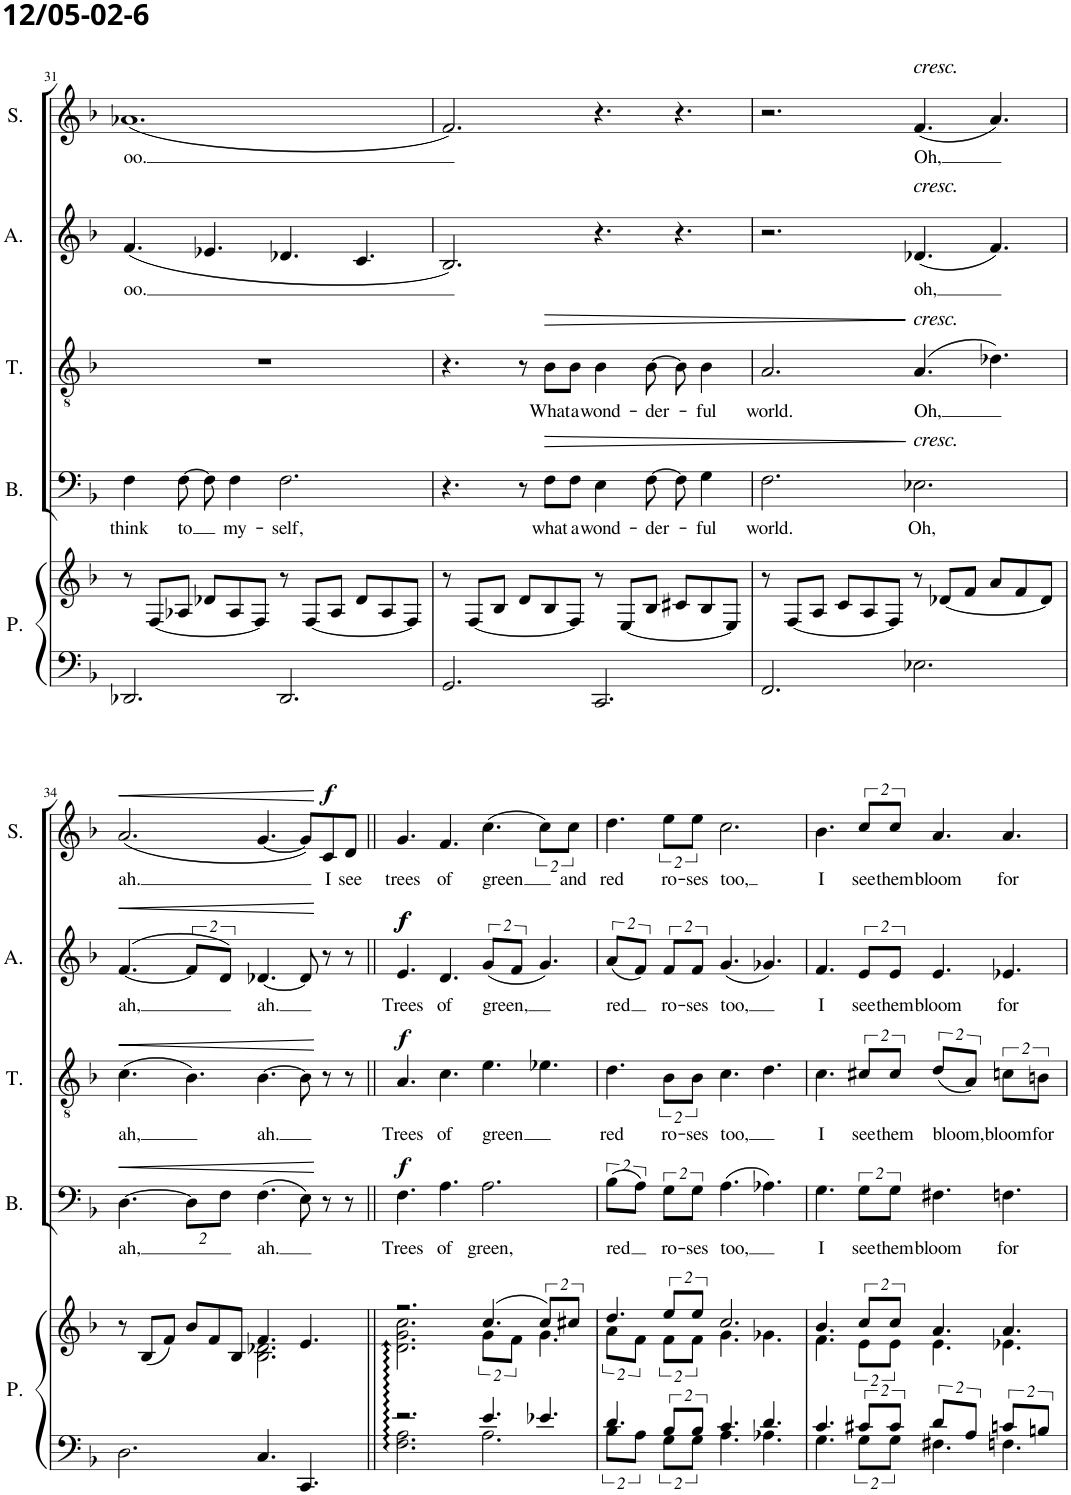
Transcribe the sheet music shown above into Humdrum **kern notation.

**kern	**kern	**kern	**text	**dynam	**kern	**text	**dynam	**kern	**text	**dynam	**kern	**text	**dynam
*part5	*part5	*part4	*part4	*part4	*part3	*part3	*part3	*part2	*part2	*part2	*part1	*part1	*part1
*staff6	*staff5	*staff4	*staff4	*staff4	*staff3	*staff3	*staff3	*staff2	*staff2	*staff2	*staff1	*staff1	*staff1
*I"Piano	*	*I"Bas	*	*	*I"Tenor	*	*	*I"Alt	*	*	*I"Sopraan	*	*
*I'P.	*	*I'B.	*	*	*I'T.	*	*	*I'A.	*	*	*I'S.	*	*
!!LO:PB:g=z
*clefF4	*clefG2	*clefF4	*	*	*clefGv2	*	*	*clefG2	*	*	*clefG2	*	*
*k[b-]	*k[b-]	*k[b-]	*	*	*k[b-]	*	*	*k[b-]	*	*	*k[b-]	*	*
*M12/8	*M12/8	*M12/8	*	*	*M12/8	*	*	*M12/8	*	*	*M12/8	*	*
=31	=31	=31	=31	=31	=31	=31	=31	=31	=31	=31	=31	=31	=31
!	!	!	!LO:LY:b	!	!	!	!	!	!LO:LY:b	!	!	!LO:LY:b	!
2.DD-X/	8r	4F\	think	.	1.r	.	.	(4.f/	oo.	.	(1.a-X	oo.	.
.	[8F/L	.	.	.	.	.	.	.	.	.	.	.	.
!	!	!	!LO:LY:b	!	!	!	!	!	!	!	!	!	!
.	8A-X/J	[8F\	to	.	.	.	.	.	.	.	.	.	.
.	8d-X/L	8F\]	.	.	.	.	.	4.e-X/	.	.	.	.	.
!	!	!	!LO:LY:b	!	!	!	!	!	!	!	!	!	!
.	8A-/	4F\	my-	.	.	.	.	.	.	.	.	.	.
.	8F/J]	.	.	.	.	.	.	.	.	.	.	.	.
!	!	!	!LO:LY:b	!	!	!	!	!	!	!	!	!	!
2.DD-/	8r	2.F\	-self,	.	.	.	.	4.d-X/	.	.	.	.	.
.	[8F/L	.	.	.	.	.	.	.	.	.	.	.	.
.	8A-/J	.	.	.	.	.	.	.	.	.	.	.	.
.	8d-/L	.	.	.	.	.	.	4.c/	.	.	.	.	.
.	8A-/	.	.	.	.	.	.	.	.	.	.	.	.
.	8F/J]	.	.	.	.	.	.	.	.	.	.	.	.
=32	=32	=32	=32	=32	=32	=32	=32	=32	=32	=32	=32	=32	=32
2.GG/	8r	4.r	.	.	4.r	.	.	2.B-/)	.	.	2.f/)	.	.
.	[8F/L	.	.	.	.	.	.	.	.	.	.	.	.
.	8B-/J	.	.	.	.	.	.	.	.	.	.	.	.
.	8d/L	8r	.	.	8r	.	.	.	.	.	.	.	.
!	!	!	!LO:LY:b	!LO:HP:b	!	!LO:LY:b	!LO:HP:b	!	!	!	!	!	!
.	8B-/	8F\L	what	>	8B-\L	What	>	.	.	.	.	.	.
!	!	!	!LO:LY:b	!	!	!LO:LY:b	!	!	!	!	!	!	!
.	8F/J]	8F\J	a	.	8B-\J	a	.	.	.	.	.	.	.
!	!	!	!LO:LY:b	!	!	!LO:LY:b	!	!	!	!	!	!	!
2.CC/	8r	4E\	wond-	.	4B-\	wond-	.	4.r	.	.	4.r	.	.
.	[8E/L	.	.	.	.	.	.	.	.	.	.	.	.
!	!	!	!LO:LY:b	!	!	!LO:LY:b	!	!	!	!	!	!	!
.	8B-/J	[8F\	-der-	.	[8B-\	-der-	.	.	.	.	.	.	.
.	8c#X/L	8F\]	.	.	8B-\]	.	.	4.r	.	.	4.r	.	.
!	!	!	!LO:LY:b	!	!	!LO:LY:b	!	!	!	!	!	!	!
.	8B-/	4G\	-ful	.	4B-\	-ful	.	.	.	.	.	.	.
.	8E/J]	.	.	.	.	.	.	.	.	.	.	.	.
=33	=33	=33	=33	=33	=33	=33	=33	=33	=33	=33	=33	=33	=33
!	!	!	!LO:LY:b	!	!	!LO:LY:b	!	!	!	!	!	!	!
2.FF/	8r	2.F\	world.	.	2.A/	world.	.	2.r	.	.	2.r	.	.
.	[8F/L	.	.	.	.	.	.	.	.	.	.	.	.
.	8A/J	.	.	.	.	.	.	.	.	.	.	.	.
.	8c/L	.	.	.	.	.	.	.	.	.	.	.	.
.	8A/	.	.	.	.	.	.	.	.	.	.	.	.
.	8F/J]	.	.	.	.	.	.	.	.	.	.	.	.
!	!	!	!	!	!	!	!	!	!	!	!LO:TX:a:i:t=cresc.	!	!
!	!	!	!	!	!	!	!	!LO:TX:a:i:t=cresc.	!	!	!	!	!
!	!	!	!	!	!LO:TX:a:i:t=cresc.	!	!	!	!	!	!	!	!
!	!	!LO:TX:a:i:t=cresc.	!	!	!	!	!	!	!	!	!	!	!
!	!	!	!LO:LY:b	!	!	!LO:LY:b	!	!	!LO:LY:b	!	!	!LO:LY:b	!
2.E-X\	8r	2.E-X\	Oh,	]	(4.A/	Oh,	]	(4.d-X/	oh,	.	(4.f/	Oh,	.
.	[8d-X/L	.	.	.	.	.	.	.	.	.	.	.	.
.	8f/J	.	.	.	.	.	.	.	.	.	.	.	.
.	8a/L	.	.	.	4.d-X\)	.	.	4.f/)	.	.	4.a/)	.	.
.	8f/	.	.	.	.	.	.	.	.	.	.	.	.
.	8d-/J]	.	.	.	.	.	.	.	.	.	.	.	.
!!LO:LB:g=z
=34	=34	=34	=34	=34	=34	=34	=34	=34	=34	=34	=34	=34	=34
*	*^	*	*	*	*	*	*	*	*	*	*	*	*
!	!	!	!	!LO:LY:b	!LO:HP:b	!	!LO:LY:b	!LO:HP:b	!	!LO:LY:b	!LO:HP:b	!	!LO:LY:b	!LO:HP:b
2.D\	8r	2.ryy	[4.D\	ah,	<	(4.c\	ah,	<	(>[4.f/	ah,	<	(2.a/	ah.	<
.	(8B-/L	.	.	.	.	.	.	.	.	.	.	.	.	.
.	8f/J)	.	.	.	.	.	.	.	.	.	.	.	.	.
*	*	*	*Xbrackettup	*	*	*	*	*	*	*	*	*	*	*
.	8b-/L	.	16%3D\L]	.	.	4.B-\)	.	.	16%3f/L]	.	.	.	.	.
.	8f/	.	.	.	.	.	.	.	.	.	.	.	.	.
.	.	.	16%3F\J	.	.	.	.	.	16%3d/J)	.	.	.	.	.
.	8B-/J	.	.	.	.	.	.	.	.	.	.	.	.	.
!	!	!	!	!LO:LY:b	!	!	!LO:LY:b	!	!	!LO:LY:b	!	!	!	!
4.C/	4.f/	2.B-\ 2.d-X\	(4.F\	ah.	.	[4.B-\	ah.	.	[4.d-X/	ah.	.	[4.g/	.	.
4.CC/	4.e/	.	8E\)	.	.	8B-\]	.	.	8d-/]	.	.	8g/L])	.	.
!	!	!	!	!	!	!	!	!	!	!	!	!	!LO:LY:b	!LO:DY:n=1:a
.	.	.	8r	.	[	8r	.	[	8r	.	[	8c/	I	[ f
!	!	!	!	!	!	!	!	!	!	!	!	!	!LO:LY:b	!
.	.	.	8r	.	.	8r	.	.	8r	.	.	8d/J	see	.
=35||	=35||	=35||	=35||	=35||	=35||	=35||	=35||	=35||	=35||	=35||	=35||	=35||	=35||	=35||
*^	*	*	*	*	*	*	*	*	*	*	*	*	*	*
!	!	!	!	!	!LO:LY:b	!LO:DY:a	!	!LO:LY:b	!LO:DY:a	!	!LO:LY:b	!LO:DY:a	!	!LO:LY:b	!
!	!	!	!	!	!	!	!	!	!	!	!	!LO:DY:n=1:a	!	!	!
2.r	2.F\ 2.A\	2.r	2.d\ 2.g\ 2.cc\	4.F\	Trees	f	4.A/	Trees	f	4.e/	Trees	f f	4.g/	trees	.
!	!	!	!	!	!LO:LY:b	!	!	!LO:LY:b	!	!	!LO:LY:b	!	!	!LO:LY:b	!
.	.	.	.	4.A\	of	.	4.c\	of	.	4.d/	of	.	4.f/	of	.
!	!	!	!	!	!LO:LY:b	!	!	!LO:LY:b	!	!	!LO:LY:b	!	!	!LO:LY:b	!
4.e/	2.A\	(4.cc/	16%3g\L	2.A\	green,	.	4.e\	green	.	(16%3g/L	green,	.	(4.cc\	green	.
.	.	.	16%3f\J	.	.	.	.	.	.	16%3f/J	.	.	.	.	.
4.e-X/	.	16%3cc/L)	4.g\	.	.	.	4.e-X\	.	.	4.g/)	.	.	16%3cc\L)	.	.
!	!	!	!	!	!	!	!	!	!	!	!	!	!	!LO:LY:b	!
.	.	16%3cc#X/J	.	.	.	.	.	.	.	.	.	.	16%3cc\J	and	.
=36	=36	=36	=36	=36	=36	=36	=36	=36	=36	=36	=36	=36	=36	=36	=36
*	*	*	*	*brackettup	*	*	*	*	*	*	*	*	*	*	*
!	!	!	!	!	!LO:LY:b	!	!	!LO:LY:b	!	!	!LO:LY:b	!	!	!LO:LY:b	!
4.d/	16%3B-\L	4.dd/	16%3a\L	(16%3B-\L	red	.	4.d\	red	.	(16%3a/L	red	.	4.dd\	red	.
.	16%3A\J	.	16%3f\J	16%3A\J)	.	.	.	.	.	16%3f/J)	.	.	.	.	.
!	!	!	!	!	!LO:LY:b	!	!	!LO:LY:b	!	!	!LO:LY:b	!	!	!LO:LY:b	!
16%3B-/L	16%3G\L	16%3ee/L	16%3f\L	16%3G\L	ro-	.	16%3B-\L	ro-	.	16%3f/L	ro-	.	16%3ee\L	ro-	.
!	!	!	!	!	!LO:LY:b	!	!	!LO:LY:b	!	!	!LO:LY:b	!	!	!LO:LY:b	!
16%3B-/J	16%3G\J	16%3ee/J	16%3f\J	16%3G\J	-ses	.	16%3B-\J	-ses	.	16%3f/J	-ses	.	16%3ee\J	-ses	.
!	!	!	!	!	!LO:LY:b	!	!	!LO:LY:b	!	!	!LO:LY:b	!	!	!LO:LY:b	!
4.c/	4.A\	2.cc/	4.g\	(4.A\	too,	.	4.c\	too,	.	(4.g/	too,	.	2.cc\	-too,	.
4.d/	4.A-X\	.	4.g-X\	4.A-X\)	.	.	4.d\	.	.	4.g-X/)	.	.	.	.	.
=37	=37	=37	=37	=37	=37	=37	=37	=37	=37	=37	=37	=37	=37	=37	=37
!	!	!	!	!	!LO:LY:b	!	!	!LO:LY:b	!	!	!LO:LY:b	!	!	!LO:LY:b	!
4.c/	4.G\	4.b-/	4.f\	4.G\	I	.	4.c\	I	.	4.f/	I	.	4.b-\	I	.
!	!	!	!	!	!LO:LY:b	!	!	!LO:LY:b	!	!	!LO:LY:b	!	!	!LO:LY:b	!
16%3c#X/L	16%3G\L	16%3cc/L	16%3e\L	16%3G\L	see	.	16%3c#X/L	see	.	16%3e/L	see	.	16%3cc/L	see	.
!	!	!	!	!	!LO:LY:b	!	!	!LO:LY:b	!	!	!LO:LY:b	!	!	!LO:LY:b	!
16%3c#/J	16%3G\J	16%3cc/J	16%3e\J	16%3G\J	them	.	16%3c#/J	them	.	16%3e/J	them	.	16%3cc/J	them	.
!	!	!	!	!	!LO:LY:b	!	!	!LO:LY:b	!	!	!LO:LY:b	!	!	!LO:LY:b	!
16%3d/L	4.F#X\	4.a/	4.e\	4.F#X\	bloom	.	(16%3d/L	-bloom,	.	4.e/	bloom	.	4.a/	bloom	.
16%3A/J	.	.	.	.	.	.	16%3A/J)	.	.	.	.	.	.	.	.
!	!	!	!	!	!LO:LY:b	!	!	!LO:LY:b	!	!	!LO:LY:b	!	!	!LO:LY:b	!
16%3cn/L	4.Fn\	4.a/	4.e-X\	4.Fn\	for	.	16%3cn\L	bloom	.	4.e-X/	for	.	4.a/	for	.
!	!	!	!	!	!	!	!	!LO:LY:b	!	!	!	!	!	!	!
16%3Bn/J	.	.	.	.	.	.	16%3Bn\J	for	.	.	.	.	.	.	.
*v	*v	*	*	*	*	*	*	*	*	*	*	*	*	*	*
*	*v	*v	*	*	*	*	*	*	*	*	*	*	*	*
=	=	=	=	=	=	=	=	=	=	=	=	=	=
*-	*-	*-	*-	*-	*-	*-	*-	*-	*-	*-	*-	*-	*-
